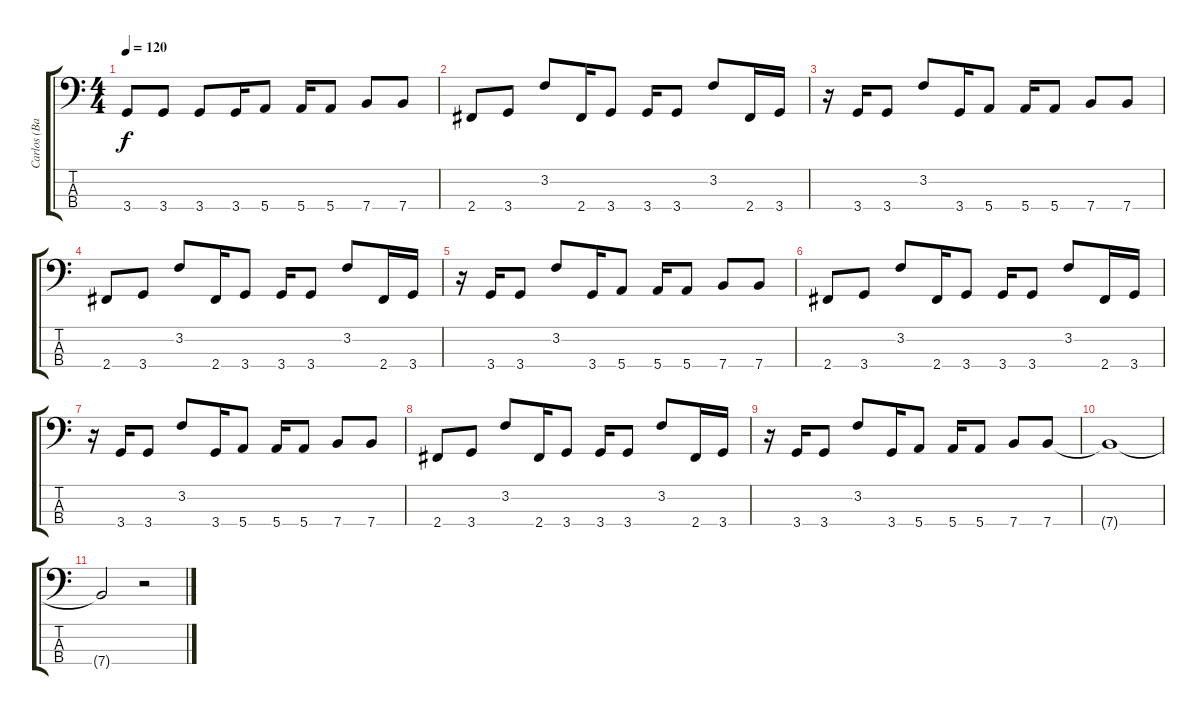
\track ("Carlos (Bass)" "Carlos (Ba") {instrument electricbasspick}
\staff {score tabs}
\tuning (G2 D2 A1 E1) {hide}
\ts (4 4)
\tempo 120
\clef f4
\ks c
3.4.8{dy f} 3.4.8 3.4.8 3.4.16 5.4.8 5.4.16 5.4.8 7.4.8 7.4.8 |
2.4.8 3.4.8 3.2.8 2.4.16 3.4.8 3.4.16 3.4.8 3.2.8 2.4.16 3.4.16 |
r.16 3.4.16 3.4.8 3.2.8 3.4.16 5.4.8 5.4.16 5.4.8 7.4.8 7.4.8 |
2.4.8 3.4.8 3.2.8 2.4.16 3.4.8 3.4.16 3.4.8 3.2.8 2.4.16 3.4.16 |
r.16 3.4.16 3.4.8 3.2.8 3.4.16 5.4.8 5.4.16 5.4.8 7.4.8 7.4.8 |
2.4.8 3.4.8 3.2.8 2.4.16 3.4.8 3.4.16 3.4.8 3.2.8 2.4.16 3.4.16 |
r.16 3.4.16 3.4.8 3.2.8 3.4.16 5.4.8 5.4.16 5.4.8 7.4.8 7.4.8 |
2.4.8 3.4.8 3.2.8 2.4.16 3.4.8 3.4.16 3.4.8 3.2.8 2.4.16 3.4.16 |
r.16 3.4.16 3.4.8 3.2.8 3.4.16 5.4.8 5.4.16 5.4.8 7.4.8 7.4.8 |
7.4{t}.1 |
7.4{t}.2 r.2
